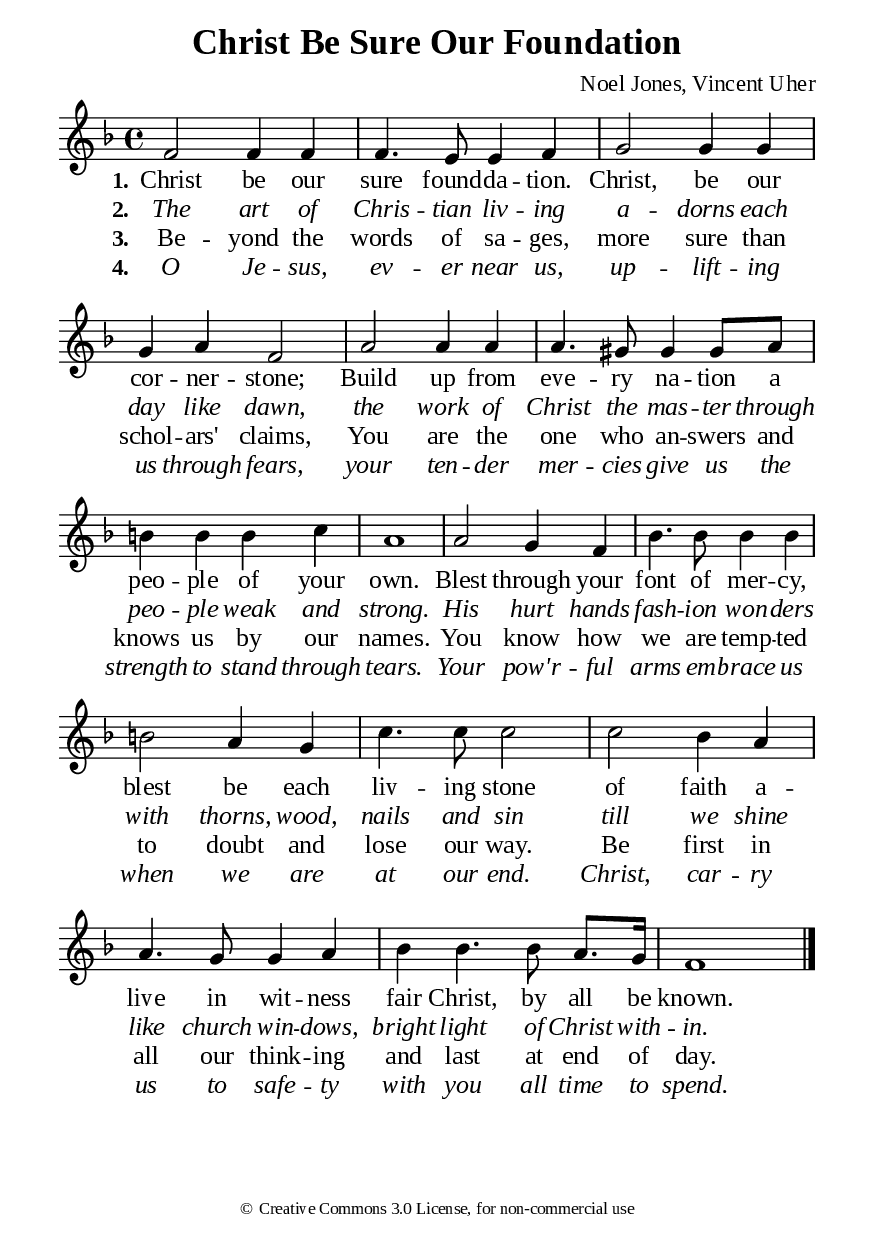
%%%%%%%%%%%%%%%%%%%%%%%%%%%%%
% CONTENTS OF THIS DOCUMENT
% 1. Common settings
% 2. Verse music
% 3. Verse lyrics
% 4. Layout
%%%%%%%%%%%%%%%%%%%%%%%%%%%%%

%%%%%%%%%%%%%%%%%%%%%%%%%%%%%
% 1. Common settings
%%%%%%%%%%%%%%%%%%%%%%%%%%%%%
\version "2.18.2"

\header {
  title = "Christ Be Sure Our Foundation"
  composer = "Noel Jones, Vincent Uher"
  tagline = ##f
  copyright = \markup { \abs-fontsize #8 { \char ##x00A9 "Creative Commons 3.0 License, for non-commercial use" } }
}

global= {
  \key f \major
  \time 4/4
  \override Score.BarNumber.break-visibility = ##(#f #f #f)
}

\paper {
  #(set-paper-size "a5")
  top-margin = 3.2\mm
  bottom-marign = 10\mm
  left-margin = 10\mm
  right-margin = 10\mm
  indent = #0
  #(define fonts
	 (make-pango-font-tree "Liberation Serif"
	 		       "Liberation Serif"
			       "Liberation Serif"
			       (/ 20 20)))
  system-system-spacing = #'((basic-distance . 3) (padding . 3))
}

printItalic = \with {
  \override LyricText.font-shape = #'italic
}

%%%%%%%%%%%%%%%%%%%%%%%%%%%%%
% 2. Verse music
%%%%%%%%%%%%%%%%%%%%%%%%%%%%%
musicVerseSoprano = \relative c' {
  %{	01	%} f2 f4 f |
  %{	02	%} f4. e8 e4 f |
  %{	03	%} g2 g4 g |
  %{	04	%} g a f2 |
  %{	05	%} a2 a4 a |
  %{	06	%} a4. gis8 gis4 gis8 a |
  %{	07	%} b!4 b b c |
  %{	08	%} a1 |
  %{	09	%} a2 g4 f |
  %{	10	%} bes4. bes8 bes4 bes |
  %{	11	%} b!2 a4 g |
  %{	12	%} c4. c8 c2 |
  %{	13	%} c2 bes4 a |
  %{	14	%} a4. g8 g4 a |
  %{	15	%} bes4 bes4. bes8 a8. g16 |
  %{	16	%} f1 \bar "|."
}

%%%%%%%%%%%%%%%%%%%%%%%%%%%%%
% 3. Verse lyrics
%%%%%%%%%%%%%%%%%%%%%%%%%%%%%
verseOne = \lyricmode {
  \set stanza = #"1."
  Christ be our sure found -- da -- tion. Christ, be our cor -- ner -- stone;
  Build up from eve -- ry na -- tion a peo -- ple of your own.
  Blest through your font of mer -- cy, blest be each liv -- ing stone of faith
  a -- live in wit -- ness fair Christ, by all be known.
}

verseTwo = \lyricmode {
  \set stanza = #"2."
  The art of Chris -- tian liv -- ing a -- dorns each day like dawn,
  the work of Christ the mas -- ter through peo -- ple weak and strong.
  His hurt hands fash -- ion won -- ders with thorns, wood, nails and sin
  till we shine like church win -- dows, bright light of Christ with -- in.
}

verseThree = \lyricmode {
  \set stanza = #"3."
  Be -- yond the words of sa -- ges, more sure than schol -- ars' claims,
  You are the one who an -- swers and knows us by our names.
  You know how we are temp -- ted to doubt and lose our way.
  Be first in all our think -- ing and last at end of day.
}

verseFour = \lyricmode {
  \set stanza = #"4."
  O Je -- sus, ev -- er near us, up -- lift -- ing us through fears,
  your ten -- der mer -- cies give us the strength to stand through tears.
  Your pow'r -- ful arms em -- brace us when we are at our end.
  Christ, car -- ry us to safe -- ty with you all time to spend.
}

%%%%%%%%%%%%%%%%%%%%%%%%%%%%%
% 4. Layout
%%%%%%%%%%%%%%%%%%%%%%%%%%%%%
\score {
    \new ChoirStaff <<
      \new Staff <<
        \clef "treble"
        \new Voice = "sopranos" { \global   \musicVerseSoprano }
      >>
      \new Lyrics \lyricsto sopranos \verseOne
      \new Lyrics \printItalic \lyricsto sopranos \verseTwo
      \new Lyrics \lyricsto sopranos \verseThree
      \new Lyrics \printItalic \lyricsto sopranos \verseFour
    >>
}
